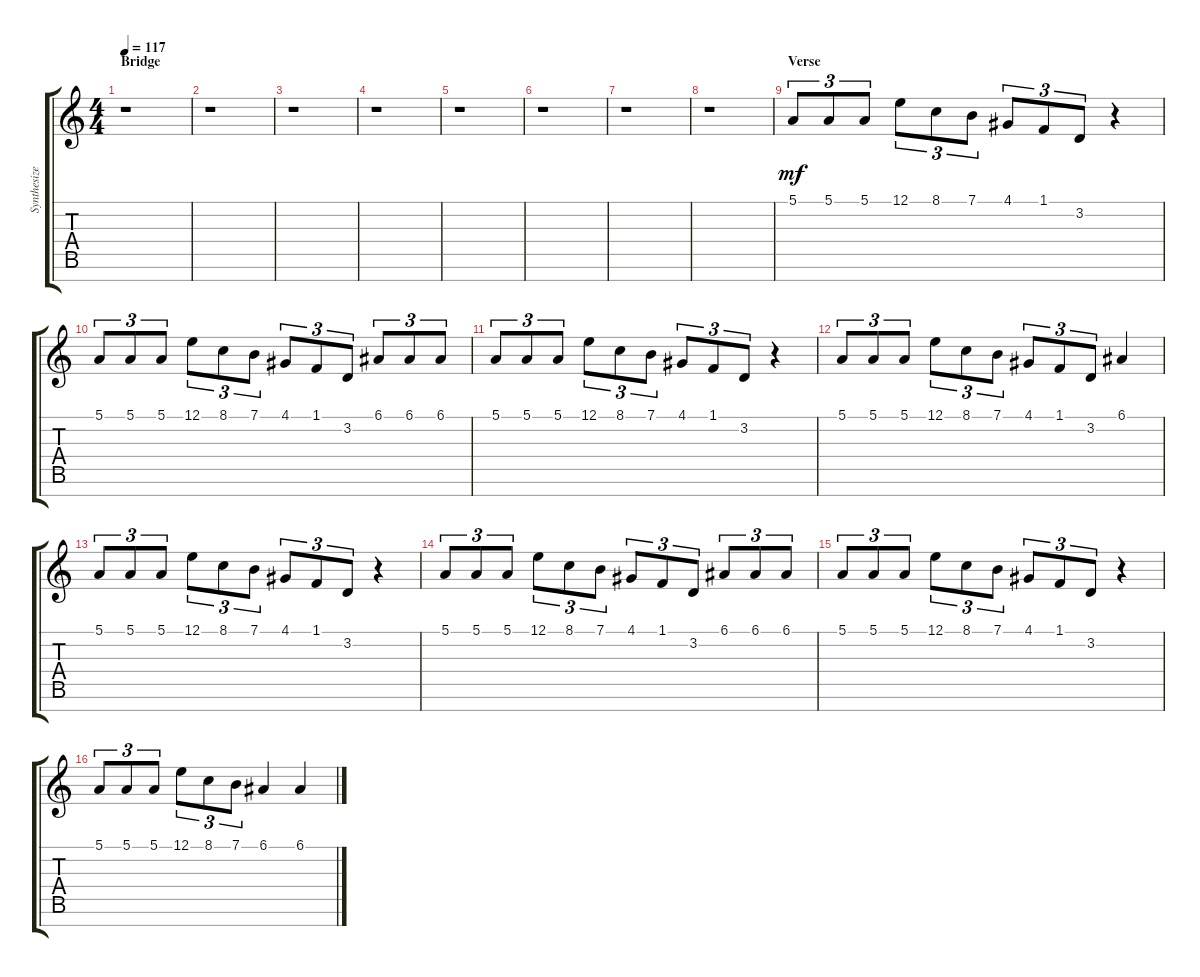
\track ("Synthesizer (Staff 1)" "Synthesize") {instrument fx3crystal}
\staff {score tabs}
\tuning (E4 B3 G3 D3 A2 E2 B1) {hide}
\ts (4 4)
\section ("" "Bridge")
\tempo 117
\clef g2
\ks c
r.1{dy mf} |
r.1 |
r.1 |
r.1 |
r.1 |
r.1 |
r.1 |
r.1 |
\section ("" "Verse")
5.1.8{tu (3 2)} 5.1.8{tu (3 2)} 5.1.8{tu (3 2)} 12.1.8{tu (3 2)} 8.1.8{tu (3 2)} 7.1.8{tu (3 2)} 4.1.8{tu (3 2)} 1.1.8{tu (3 2)} 3.2.8{tu (3 2)} r.4 |
5.1.8{tu (3 2)} 5.1.8{tu (3 2)} 5.1.8{tu (3 2)} 12.1.8{tu (3 2)} 8.1.8{tu (3 2)} 7.1.8{tu (3 2)} 4.1.8{tu (3 2)} 1.1.8{tu (3 2)} 3.2.8{tu (3 2)} 6.1.8{tu (3 2)} 6.1.8{tu (3 2)} 6.1.8{tu (3 2)} |
5.1.8{tu (3 2)} 5.1.8{tu (3 2)} 5.1.8{tu (3 2)} 12.1.8{tu (3 2)} 8.1.8{tu (3 2)} 7.1.8{tu (3 2)} 4.1.8{tu (3 2)} 1.1.8{tu (3 2)} 3.2.8{tu (3 2)} r.4 |
5.1.8{tu (3 2)} 5.1.8{tu (3 2)} 5.1.8{tu (3 2)} 12.1.8{tu (3 2)} 8.1.8{tu (3 2)} 7.1.8{tu (3 2)} 4.1.8{tu (3 2)} 1.1.8{tu (3 2)} 3.2.8{tu (3 2)} 6.1.4 |
5.1.8{tu (3 2)} 5.1.8{tu (3 2)} 5.1.8{tu (3 2)} 12.1.8{tu (3 2)} 8.1.8{tu (3 2)} 7.1.8{tu (3 2)} 4.1.8{tu (3 2)} 1.1.8{tu (3 2)} 3.2.8{tu (3 2)} r.4 |
5.1.8{tu (3 2)} 5.1.8{tu (3 2)} 5.1.8{tu (3 2)} 12.1.8{tu (3 2)} 8.1.8{tu (3 2)} 7.1.8{tu (3 2)} 4.1.8{tu (3 2)} 1.1.8{tu (3 2)} 3.2.8{tu (3 2)} 6.1.8{tu (3 2)} 6.1.8{tu (3 2)} 6.1.8{tu (3 2)} |
5.1.8{tu (3 2)} 5.1.8{tu (3 2)} 5.1.8{tu (3 2)} 12.1.8{tu (3 2)} 8.1.8{tu (3 2)} 7.1.8{tu (3 2)} 4.1.8{tu (3 2)} 1.1.8{tu (3 2)} 3.2.8{tu (3 2)} r.4 |
5.1.8{tu (3 2)} 5.1.8{tu (3 2)} 5.1.8{tu (3 2)} 12.1.8{tu (3 2)} 8.1.8{tu (3 2)} 7.1.8{tu (3 2)} 6.1.4 6.1.4
